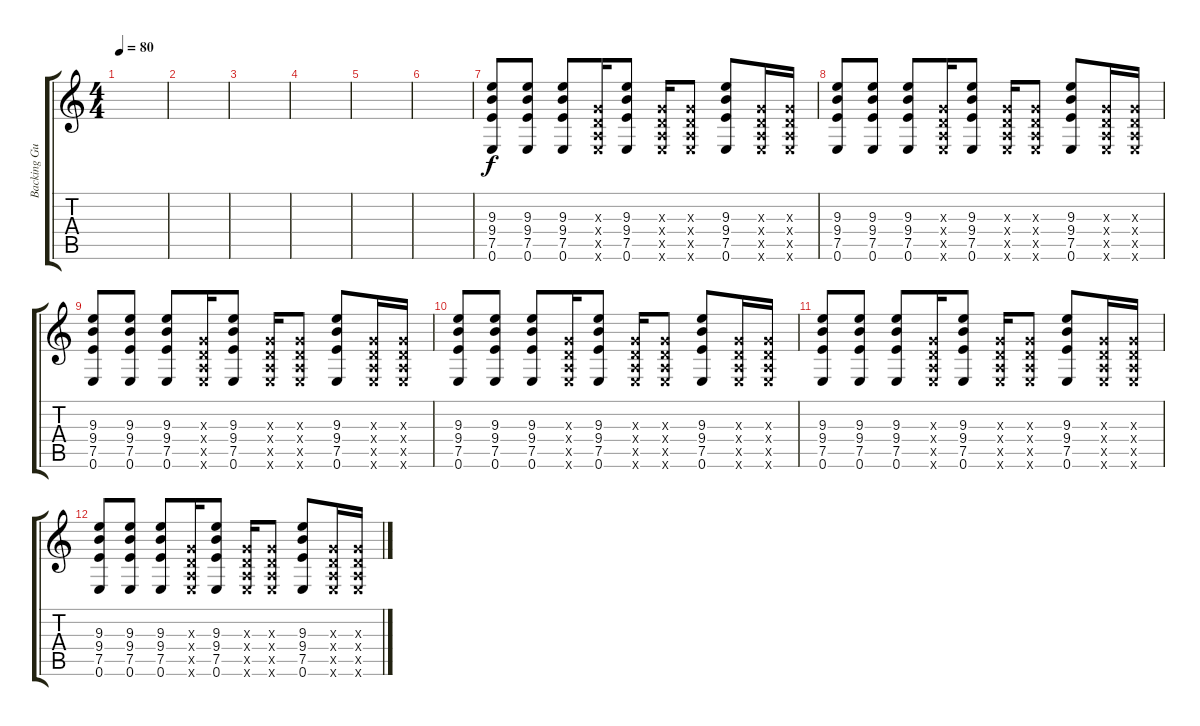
\track ("Backing Guitar Clean (kjartan sveinsson)" "Backing Gu") {instrument electricguitarclean}
\staff {score tabs}
\tuning (E4 B3 G3 D3 A2 E2) {hide}
\ts (4 4)
\tempo 80
\clef g2
\ks c
|
|
|
|
|
|
(9.3 9.4 7.5 0.6).8 (9.3 9.4 7.5 0.6).8 (9.3 9.4 7.5 0.6).8 (0.3{x} 0.4{x} 0.5{x} 0.6{x}).16 (9.3 9.4 7.5 0.6).8 (0.3{x} 0.4{x} 0.5{x} 0.6{x}).16 (0.3{x} 0.4{x} 0.5{x} 0.6{x}).8 (9.3 9.4 7.5 0.6).8 (0.3{x} 0.4{x} 0.5{x} 0.6{x}).16 (0.3{x} 0.4{x} 0.5{x} 0.6{x}).16 |
(9.3 9.4 7.5 0.6).8 (9.3 9.4 7.5 0.6).8 (9.3 9.4 7.5 0.6).8 (0.3{x} 0.4{x} 0.5{x} 0.6{x}).16 (9.3 9.4 7.5 0.6).8 (0.3{x} 0.4{x} 0.5{x} 0.6{x}).16 (0.3{x} 0.4{x} 0.5{x} 0.6{x}).8 (9.3 9.4 7.5 0.6).8 (0.3{x} 0.4{x} 0.5{x} 0.6{x}).16 (0.3{x} 0.4{x} 0.5{x} 0.6{x}).16 |
(9.3 9.4 7.5 0.6).8 (9.3 9.4 7.5 0.6).8 (9.3 9.4 7.5 0.6).8 (0.3{x} 0.4{x} 0.5{x} 0.6{x}).16 (9.3 9.4 7.5 0.6).8 (0.3{x} 0.4{x} 0.5{x} 0.6{x}).16 (0.3{x} 0.4{x} 0.5{x} 0.6{x}).8 (9.3 9.4 7.5 0.6).8 (0.3{x} 0.4{x} 0.5{x} 0.6{x}).16 (0.3{x} 0.4{x} 0.5{x} 0.6{x}).16 |
(9.3 9.4 7.5 0.6).8 (9.3 9.4 7.5 0.6).8 (9.3 9.4 7.5 0.6).8 (0.3{x} 0.4{x} 0.5{x} 0.6{x}).16 (9.3 9.4 7.5 0.6).8 (0.3{x} 0.4{x} 0.5{x} 0.6{x}).16 (0.3{x} 0.4{x} 0.5{x} 0.6{x}).8 (9.3 9.4 7.5 0.6).8 (0.3{x} 0.4{x} 0.5{x} 0.6{x}).16 (0.3{x} 0.4{x} 0.5{x} 0.6{x}).16 |
(9.3 9.4 7.5 0.6).8 (9.3 9.4 7.5 0.6).8 (9.3 9.4 7.5 0.6).8 (0.3{x} 0.4{x} 0.5{x} 0.6{x}).16 (9.3 9.4 7.5 0.6).8 (0.3{x} 0.4{x} 0.5{x} 0.6{x}).16 (0.3{x} 0.4{x} 0.5{x} 0.6{x}).8 (9.3 9.4 7.5 0.6).8 (0.3{x} 0.4{x} 0.5{x} 0.6{x}).16 (0.3{x} 0.4{x} 0.5{x} 0.6{x}).16 |
(9.3 9.4 7.5 0.6).8 (9.3 9.4 7.5 0.6).8 (9.3 9.4 7.5 0.6).8 (0.3{x} 0.4{x} 0.5{x} 0.6{x}).16 (9.3 9.4 7.5 0.6).8 (0.3{x} 0.4{x} 0.5{x} 0.6{x}).16 (0.3{x} 0.4{x} 0.5{x} 0.6{x}).8 (9.3 9.4 7.5 0.6).8 (0.3{x} 0.4{x} 0.5{x} 0.6{x}).16 (0.3{x} 0.4{x} 0.5{x} 0.6{x}).16
